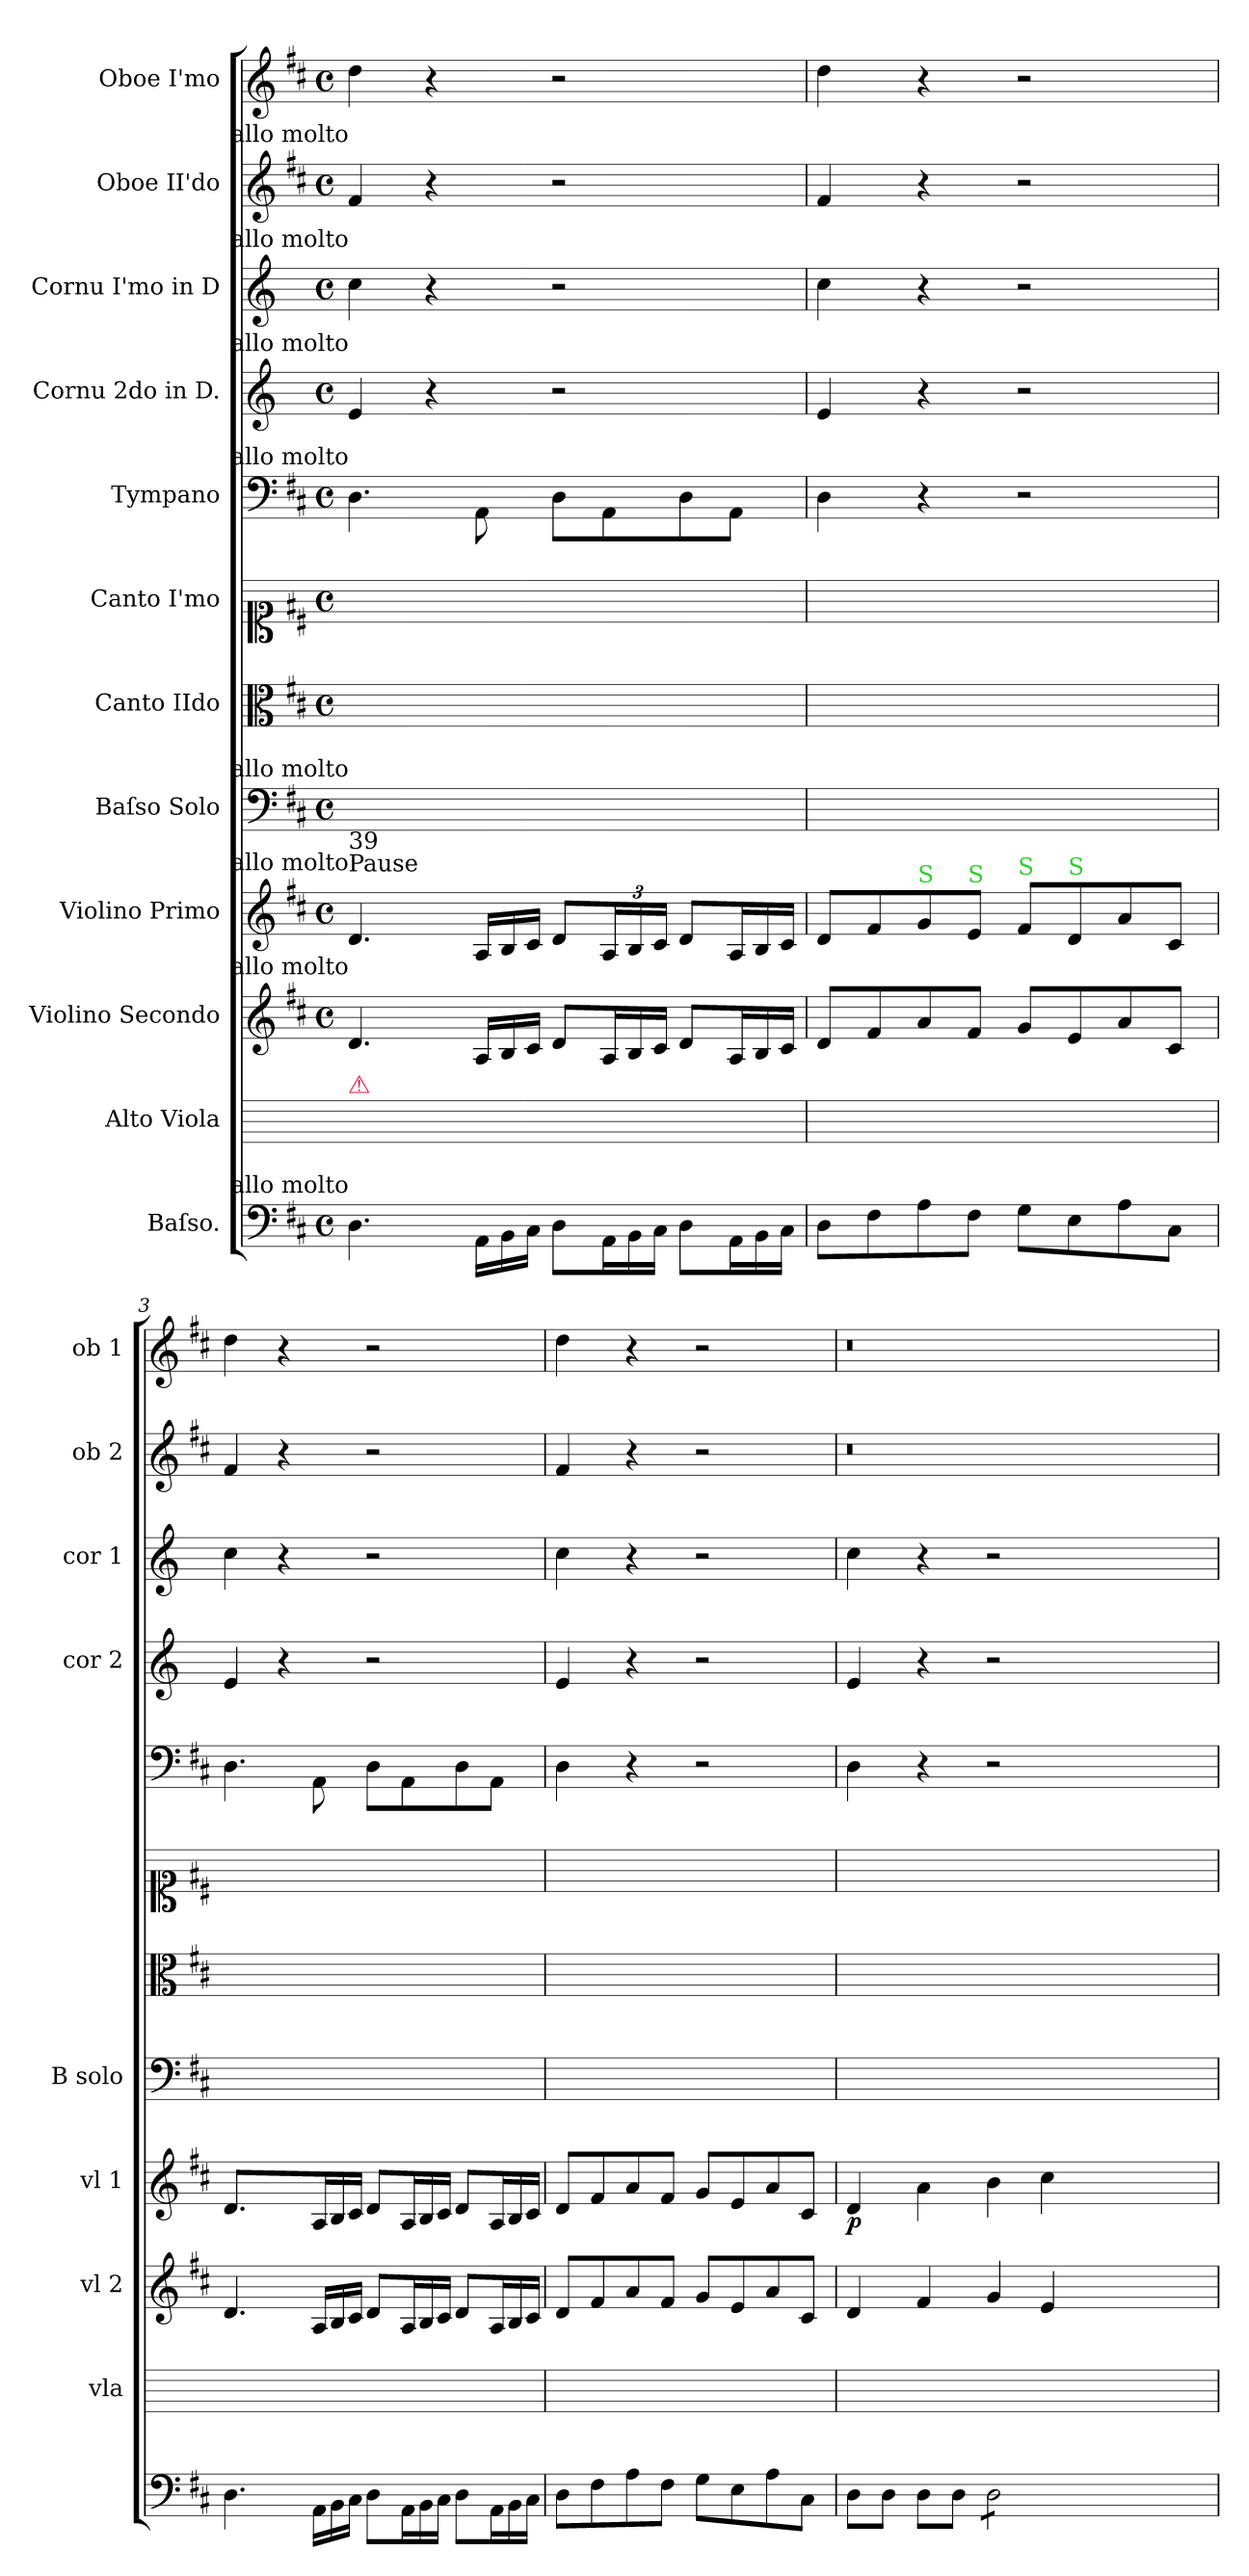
**kern	**dynam	**kern	**kern	**dynam	**kern	**dynam	**kern	**kern	**kern	**kern	**kern	**kern	**kern	**kern
*part12	*part12	*part11	*part10	*part10	*part9	*part9	*part8	*part7	*part6	*part5	*part4	*part3	*part2	*part1
*staff12	*staff12	*staff11	*staff10	*staff10	*staff9	*staff9	*staff8	*staff7	*staff6	*staff5	*staff4	*staff3	*staff2	*staff1
*I"Baſso.	*	*I"Alto Viola	*I"Violino Secondo	*	*I"Violino Primo	*	*I"Baſso Solo	*I"Canto IIdo	*I"Canto I'mo	*I"Tympano	*I"Cornu 2do in D.	*I"Cornu I'mo in D	*I"Oboe II'do	*I"Oboe I'mo
*	*	*I'vla	*I'vl 2	*	*I'vl 1	*	*I'B solo	*	*	*	*I'cor 2	*I'cor 1	*I'ob 2	*I'ob 1
*clefF4	*	*	*clefG2	*	*clefG2	*	*clefF4	*clefC3	*clefC1	*clefF4	*clefG2	*clefG2	*clefG2	*clefG2
*	*	*	*	*	*	*	*	*	*	*	*ITrd6c10	*ITrd6c10	*	*
*k[f#c#]	*	*	*k[f#c#]	*	*k[f#c#]	*	*k[f#c#]	*k[f#c#]	*k[f#c#]	*k[f#c#]	*k[f#c#]	*k[f#c#]	*k[f#c#]	*k[f#c#]
*D:	*	*	*D:	*	*D:	*	*D:	*D:	*D:	*D:	*	*	*D:	*D:
*M4/4	*	*	*M4/4	*	*M4/4	*	*M4/4	*M4/4	*M4/4	*M4/4	*M4/4	*M4/4	*M4/4	*M4/4
*met(c)	*	*	*met(c)	*	*met(c)	*	*met(c)	*met(c)	*met(c)	*met(c)	*met(c)	*met(c)	*met(c)	*met(c)
=1	=1	=1	=1	=1	=1	=1	=1	=1	=1	=1	=1	=1	=1	=1
!	!	!	!	!	!	!	!	!	!	!	!	!	!LO:TX:a:rj:t=allo molto	!
!	!	!	!	!	!	!	!	!	!	!	!	!LO:TX:a:rj:t=allo molto	!	!
!	!	!	!	!	!	!	!	!	!	!	!LO:TX:a:rj:t=allo molto	!	!	!
!	!	!	!	!	!	!	!	!	!	!LO:TX:a:rj:t=allo molto	!	!	!	!
!	!	!	!	!	!	!	!LO:TX:b:t=39\nPause	!	!	!	!	!	!	!
!	!	!	!	!	!	!	!LO:TX:a:rj:t=allo molto	!	!	!	!	!	!	!
!	!	!	!	!	!LO:TX:a:rj:t=allo molto	!	!	!	!	!	!	!	!	!
!	!	!	!LO:TX:a:rj:t=allo molto	!	!	!	!	!	!	!	!	!	!	!
!	!	!LO:TX:a:color=crimson:t=⚠	!	!	!	!	!	!	!	!	!	!	!	!
!LO:TX:a:rj:t=allo molto	!	!	!	!	!	!	!	!	!	!	!	!	!	!
4.D\	.	1ryy	4.d/	.	4.d/	.	1ryy	1ryy	1ryy	4.D\	4F#/	4d\	4f#/	4dd\
.	.	.	.	.	.	.	.	.	.	.	4r	4r	4r	4r
*Xtuplet	*	*	*Xtuplet	*	*Xtuplet	*	*	*	*	*	*	*	*	*
24AA\LL	.	.	24A/LL	.	24A/LL	.	.	.	.	8AA\	.	.	.	.
24BB\	.	.	24B/	.	24B/	.	.	.	.	.	.	.	.	.
24C#\JJ	.	.	24c#/JJ	.	24c#/JJ	.	.	.	.	.	.	.	.	.
8D\L	.	.	8d/L	.	8d/L	.	.	.	.	8D\L	2r	2r	2r	2r
*	*	*	*	*	*tuplet	*	*	*	*	*	*	*	*	*
24AA\L	.	.	24A/L	.	24A/L	.	.	.	.	8AA\	.	.	.	.
24BB\	.	.	24B/	.	24B/	.	.	.	.	.	.	.	.	.
24C#\JJ	.	.	24c#/JJ	.	24c#/JJ	.	.	.	.	.	.	.	.	.
8D\L	.	.	8d/L	.	8d/L	.	.	.	.	8D\	.	.	.	.
*	*	*	*	*	*Xtuplet	*	*	*	*	*	*	*	*	*
24AA\L	.	.	24A/L	.	24A/L	.	.	.	.	8AA\J	.	.	.	.
24BB\	.	.	24B/	.	24B/	.	.	.	.	.	.	.	.	.
24C#\JJ	.	.	24c#/JJ	.	24c#/JJ	.	.	.	.	.	.	.	.	.
=2	=2	=2	=2	=2	=2	=2	=2	=2	=2	=2	=2	=2	=2	=2
8D\L	.	1ryy	8d/L	.	8d/L	.	1ryy	1ryy	1ryy	4D\	4F#/	4d\	4f#/	4dd\
8F#\	.	.	8f#/	.	8f#/	.	.	.	.	.	.	.	.	.
!	!	!	!	!	!LO:TX:a:color=limegreen:t=S	!	!	!	!	!	!	!	!	!
8A\	.	.	8a/	.	8g/	.	.	.	.	4r	4r	4r	4r	4r
!	!	!	!	!	!LO:TX:a:color=limegreen:t=S	!	!	!	!	!	!	!	!	!
8F#\J	.	.	8f#/J	.	8e/J	.	.	.	.	.	.	.	.	.
!	!	!	!	!	!LO:TX:a:color=limegreen:t=S	!	!	!	!	!	!	!	!	!
8G\L	.	.	8g/L	.	8f#/L	.	.	.	.	2r	2r	2r	2r	2r
!	!	!	!	!	!LO:TX:a:color=limegreen:t=S	!	!	!	!	!	!	!	!	!
8E\	.	.	8e/	.	8d/	.	.	.	.	.	.	.	.	.
8A\	.	.	8a/	.	8a/	.	.	.	.	.	.	.	.	.
8C#\J	.	.	8c#/J	.	8c#/J	.	.	.	.	.	.	.	.	.
=3	=3	=3	=3	=3	=3	=3	=3	=3	=3	=3	=3	=3	=3	=3
!	!	!	!	!	!LO:N:vis=8.	!	!	!	!	!	!	!	!	!
4.D\	.	1ryy	4.d/	.	4.d/L	.	1ryy	1ryy	1ryy	4.D\	4F#/	4d\	4f#/	4dd\
.	.	.	.	.	.	.	.	.	.	.	4r	4r	4r	4r
24AA\LL	.	.	24A/LL	.	24A/L	.	.	.	.	8AA\	.	.	.	.
24BB\	.	.	24B/	.	24B/	.	.	.	.	.	.	.	.	.
24C#\JJ	.	.	24c#/JJ	.	24c#/JJ	.	.	.	.	.	.	.	.	.
8D\L	.	.	8d/L	.	8d/L	.	.	.	.	8D\L	2r	2r	2r	2r
24AA\L	.	.	24A/L	.	24A/L	.	.	.	.	8AA\	.	.	.	.
24BB\	.	.	24B/	.	24B/	.	.	.	.	.	.	.	.	.
24C#\JJ	.	.	24c#/JJ	.	24c#/JJ	.	.	.	.	.	.	.	.	.
8D\L	.	.	8d/L	.	8d/L	.	.	.	.	8D\	.	.	.	.
24AA\L	.	.	24A/L	.	24A/L	.	.	.	.	8AA\J	.	.	.	.
24BB\	.	.	24B/	.	24B/	.	.	.	.	.	.	.	.	.
24C#\JJ	.	.	24c#/JJ	.	24c#/JJ	.	.	.	.	.	.	.	.	.
=4	=4	=4	=4	=4	=4	=4	=4	=4	=4	=4	=4	=4	=4	=4
8D\L	.	1ryy	8d/L	.	8d/L	.	1ryy	1ryy	1ryy	4D\	4F#/	4d\	4f#/	4dd\
8F#\	.	.	8f#/	.	8f#/	.	.	.	.	.	.	.	.	.
8A\	.	.	8a/	.	8a/	.	.	.	.	4r	4r	4r	4r	4r
8F#\J	.	.	8f#/J	.	8f#/J	.	.	.	.	.	.	.	.	.
8G\L	.	.	8g/L	.	8g/L	.	.	.	.	2r	2r	2r	2r	2r
8E\	.	.	8e/	.	8e/	.	.	.	.	.	.	.	.	.
8A\	.	.	8a/	.	8a/	.	.	.	.	.	.	.	.	.
8C#\J	.	.	8c#/J	.	8c#/J	.	.	.	.	.	.	.	.	.
=5	=5	=5	=5	=5	=5	=5	=5	=5	=5	=5	=5	=5	=5	=5
8D\L	.	1ryy	4d/	p&colon;	4d/	p.	1ryy	1ryy	1ryy	4D\	4F#/	4d\	0r	0r
8D\J	.	.	.	.	.	.	.	.	.	.	.	.	.	.
!	!LO:DY:b	!	!	!	!	!	!	!	!	!	!	!	!	!
8D\L	p&colon;	.	4f#/	.	4a\	.	.	.	.	4r	4r	4r	.	.
8D\J	.	.	.	.	.	.	.	.	.	.	.	.	.	.
*tremolo	*	*	*	*	*	*	*	*	*	*	*	*	*	*
8D\L	.	.	4g/	.	4b\	.	.	.	.	2r	2r	2r	.	.
8D\	.	.	.	.	.	.	.	.	.	.	.	.	.	.
8D\	.	.	4e/	.	4cc#\	.	.	.	.	.	.	.	.	.
8D\J	.	.	.	.	.	.	.	.	.	.	.	.	.	.
*Xtremolo	*	*	*	*	*	*	*	*	*	*	*	*	*	*
1ryy	.	1ryy	1ryy	.	1ryy	.	1ryy	1ryy	1ryy	1ryy	1ryy	1ryy	.	.
=	=	=	=	=	=	=	=	=	=	=	=	=	=	=
*-	*-	*-	*-	*-	*-	*-	*-	*-	*-	*-	*-	*-	*-	*-
